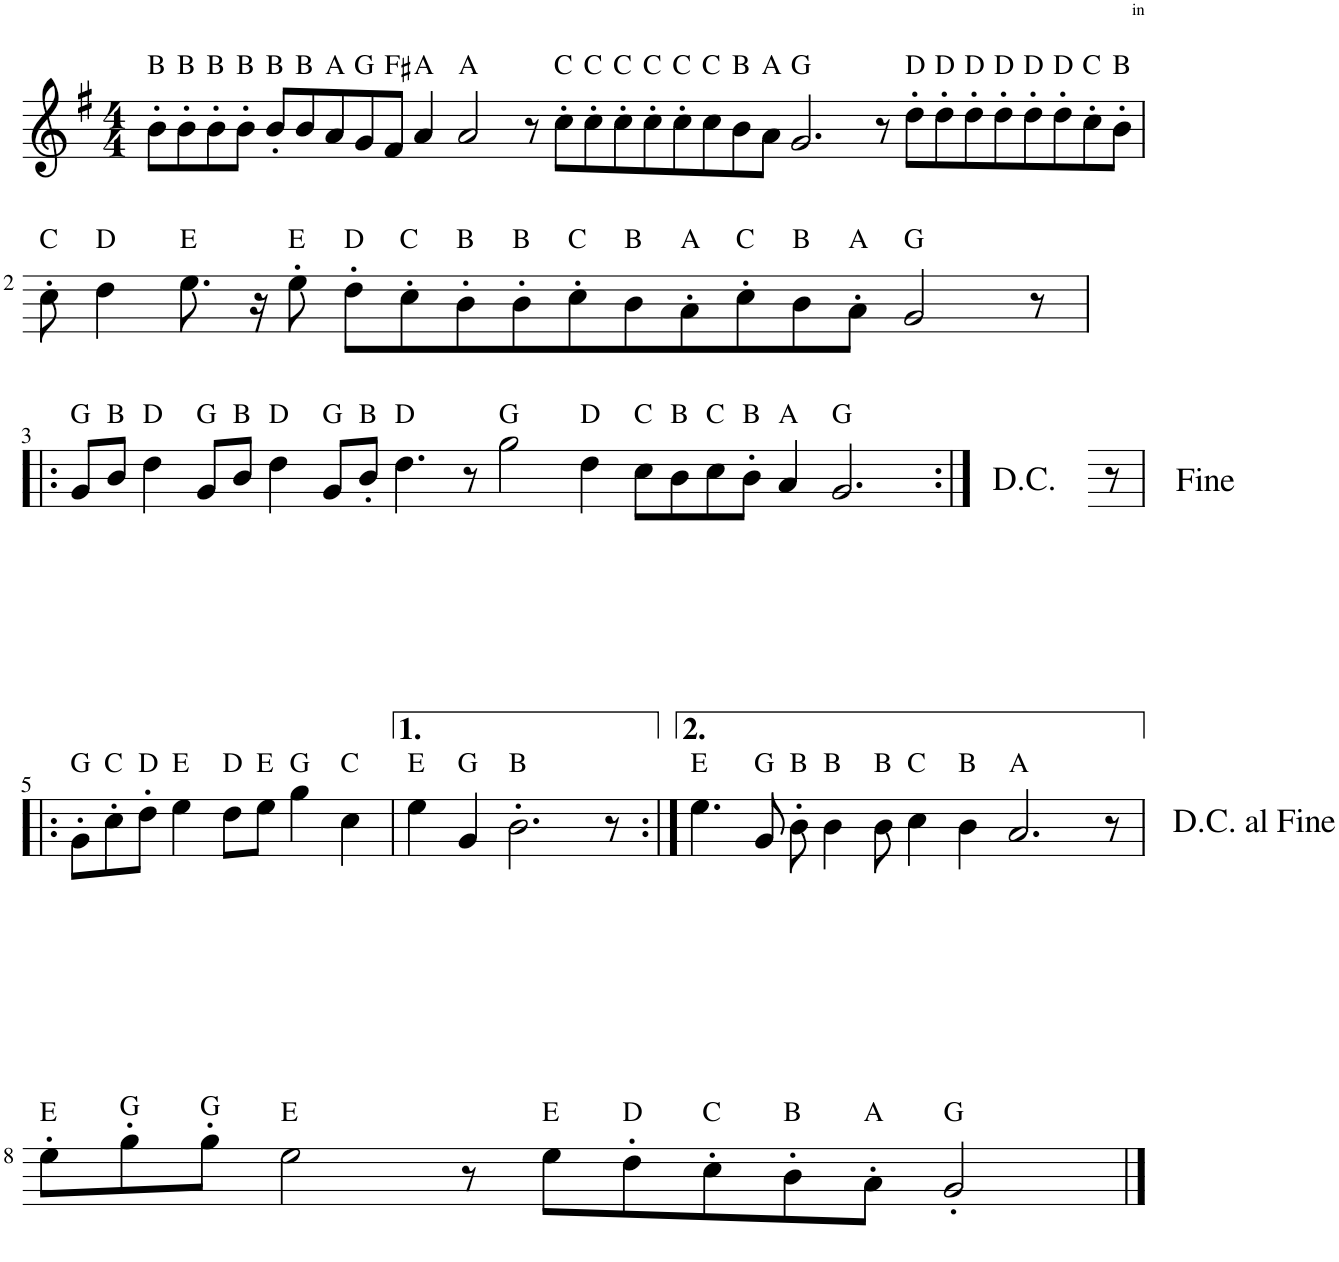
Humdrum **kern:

**kern
*part1
*staff1
*I"Flute
*I'Fl.
*clefG2
*k[f#]
*M4/4
=1
!LO:TX:a:t=B
8b'\L
!LO:TX:a:t=B
8b'\
!LO:TX:a:t=B
8b'\
!LO:TX:a:t=B
8b'\J
!LO:TX:a:t=B
8b'/L
!LO:TX:a:t=B
8b/
!LO:TX:a:t=A
8a/
!LO:TX:a:t=G
8g/
!LO:TX:a:t=F♯
8f#/J
!LO:TX:a:t=A
4a/
!LO:TX:a:t=A
2a/
8r
!LO:TX:a:t=C
8cc'\L
!LO:TX:a:t=C
8cc'\
!LO:TX:a:t=C
8cc'\
!LO:TX:a:t=C
8cc'\
!LO:TX:a:t=C
8cc'\
!LO:TX:a:t=C
8cc\
!LO:TX:a:t=B
8b\
!LO:TX:a:t=A
8a\J
!LO:TX:a:t=G
2.g/
8r
!LO:TX:a:t=D
8dd'\L
!LO:TX:a:t=D
8dd'\
!LO:TX:a:t=D
8dd'\
!LO:TX:a:t=D
8dd'\
!LO:TX:a:t=D
8dd'\
!LO:TX:a:t=D
8dd'\
!LO:TX:a:t=C
8cc'\
!LO:TX:a:t=B
8b'\J
!!LO:LB:g=z
=2
!LO:TX:a:t=C
8cc'\
!LO:TX:a:t=D
4dd\
!LO:TX:a:t=E
8.ee\
16r
!LO:TX:a:t=E
8ee'\
!LO:TX:a:t=D
8dd'\L
!LO:TX:a:t=C
8cc'\
!LO:TX:a:t=B
8b'\
!LO:TX:a:t=B
8b'\
!LO:TX:a:t=C
8cc'\
!LO:TX:a:t=B
8b\
!LO:TX:a:t=A
8a'\
!LO:TX:a:t=C
8cc'\
!LO:TX:a:t=B
8b\
!LO:TX:a:t=A
8a'\J
!LO:TX:a:t=G
2g/
8r
!!LO:LB:g=z
=3!|:
!LO:TX:a:t=G
8g/L
!LO:TX:a:t=B
8b/J
!LO:TX:a:t=D
4dd\
!LO:TX:a:t=G
8g/L
!LO:TX:a:t=B
8b/J
!LO:TX:a:t=D
4dd\
!LO:TX:a:t=G
8g/L
!LO:TX:a:t=B
8b'/J
!LO:TX:a:t=D
4.dd\
8r
!LO:TX:a:t=G
2gg\
!LO:TX:a:t=D
4dd\
!LO:TX:a:t=C
8cc\L
!LO:TX:a:t=B
8b\
!LO:TX:a:t=C
8cc\
!LO:TX:a:t=B
8b'\J
!LO:TX:a:t=A
4a/
!LO:TX:a:t=G
2.g/
=4:|!
8r
!!LO:LB:g=z
=5!|:
!LO:TX:a:t=G
8g'\L
!LO:TX:a:t=C
8cc'\
!LO:TX:a:t=D
8dd'\J
!LO:TX:a:t=E
4ee\
!LO:TX:a:t=D
8dd\L
!LO:TX:a:t=E
8ee\J
!LO:TX:a:t=G
[8gg\
8ryy
!LO:TX:a:t=C
4cc\
=6
!LO:TX:a:t=E
*^
4ee\	2ryy
!LO:TX:a:t=G	!
8gg\]	.
4g/	.
!	!LO:TX:a:t=B
.	2..ryy
[2b\	.
8ryy	.
8r	.
=7:|!	=7:|!
!LO:TX:a:t=E	!
*	*^
4.ee\	2ryy	1ryy
!LO:TX:a:t=G	!	!
4b'\]	.	.
!	!LO:TX:a:t=B	!
.	1ryy	.
!LO:TX:a:t=B	!	!
8g/	.	.
8b'\	.	.
!LO:TX:a:t=B	!	!
4b\	.	.
!	!	!LO:TX:a:t=C
.	.	1ryy
8b\	.	.
!LO:TX:a:t=B	!	!
4cc\	.	.
!LO:TX:a:t=A	!	!
4b\	1ryy	.
2.a/	.	.
.	.	2ryy
8r	8ryy	8ryy
!!LO:LB:g=z	!!	!!
=8	=8	=8
!LO:TX:a:t=E	!	!
*v	*v	*v
8ee'\L
!LO:TX:a:t=G
8gg'\
!LO:TX:a:t=G
8gg'\J
!LO:TX:a:t=E
2ee\
8r
!LO:TX:a:t=E
8ee\L
!LO:TX:a:t=D
8dd'\
!LO:TX:a:t=C
8cc'\
!LO:TX:a:t=B
8b'\
!LO:TX:a:t=A
8a'\J
!LO:TX:a:t=G
2g'/
==
*-
